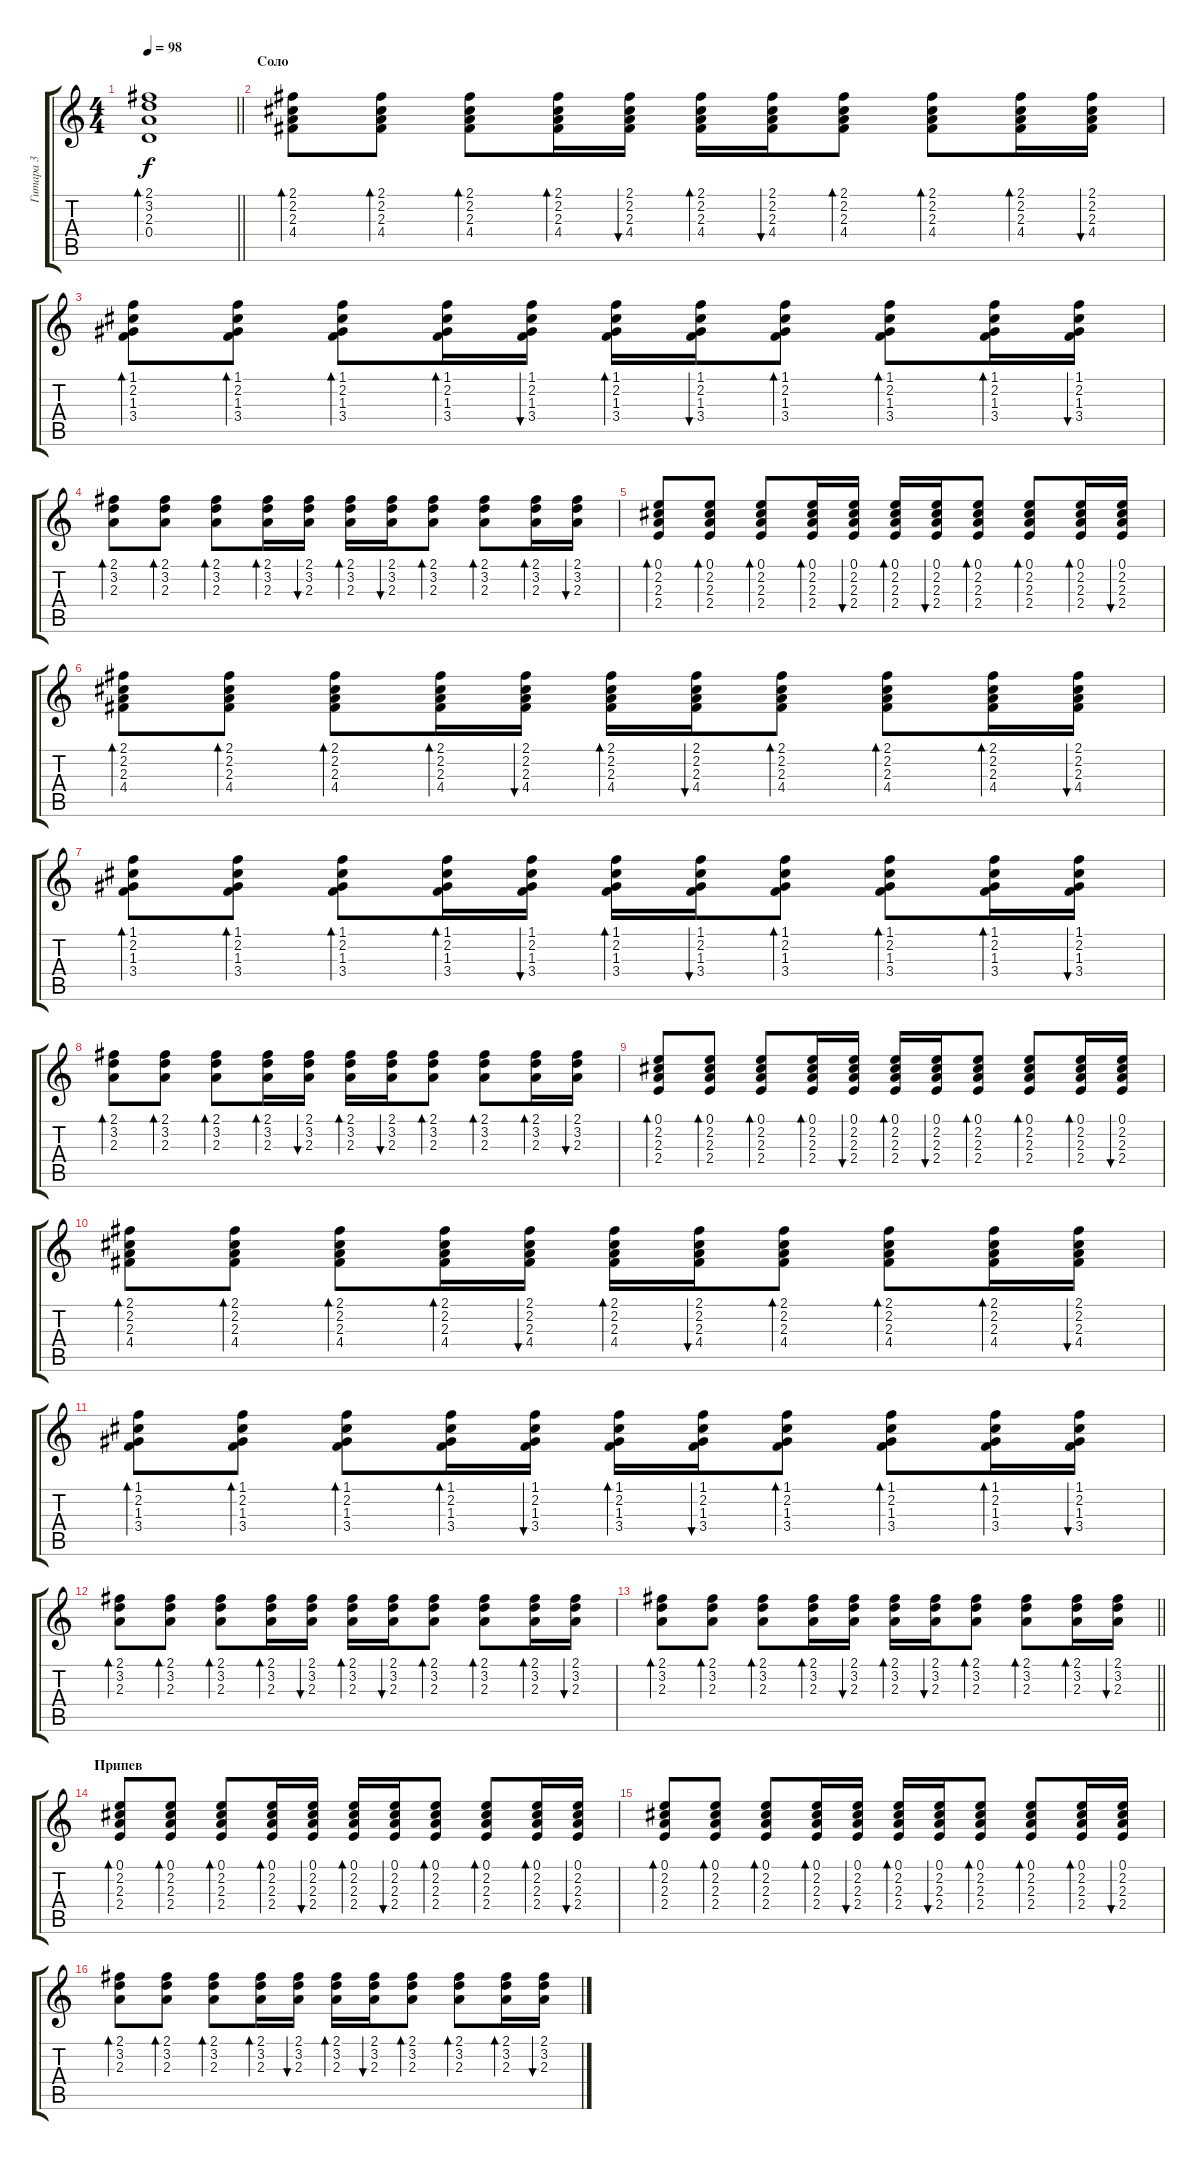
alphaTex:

\track ("Гитара 3" "Гитара 3") {instrument acousticguitarsteel}
\staff {score tabs}
\tuning (E4 B3 G3 D3 A2 E2) {hide}
\ts (4 4)
\tempo 98
\clef g2
\barLineRight lightlight
\ks c
(2.1 3.2 2.3 0.4).1{bd 60 dy f} |
\section ("" "Соло")
(2.1 2.2 2.3 4.4).8{bd 60} (2.1 2.2 2.3 4.4).8{bd 60} (2.1 2.2 2.3 4.4).8{bd 60} (2.1 2.2 2.3 4.4).16{bd 60} (2.1 2.2 2.3 4.4).16{bu 60} (2.1 2.2 2.3 4.4).16{bd 60} (2.1 2.2 2.3 4.4).16{bu 60} (2.1 2.2 2.3 4.4).8{bd 60} (2.1 2.2 2.3 4.4).8{bd 60} (2.1 2.2 2.3 4.4).16{bd 60} (2.1 2.2 2.3 4.4).16{bu 60} |
(1.1 2.2 1.3 3.4).8{bd 60} (1.1 2.2 1.3 3.4).8{bd 60} (1.1 2.2 1.3 3.4).8{bd 60} (1.1 2.2 1.3 3.4).16{bd 60} (1.1 2.2 1.3 3.4).16{bu 60} (1.1 2.2 1.3 3.4).16{bd 60} (1.1 2.2 1.3 3.4).16{bu 60} (1.1 2.2 1.3 3.4).8{bd 60} (1.1 2.2 1.3 3.4).8{bd 60} (1.1 2.2 1.3 3.4).16{bd 60} (1.1 2.2 1.3 3.4).16{bu 60} |
(2.1 3.2 2.3).8{bd 60} (2.1 3.2 2.3).8{bd 60} (2.1 3.2 2.3).8{bd 60} (2.1 3.2 2.3).16{bd 60} (2.1 3.2 2.3).16{bu 60} (2.1 3.2 2.3).16{bd 60} (2.1 3.2 2.3).16{bu 60} (2.1 3.2 2.3).8{bd 60} (2.1 3.2 2.3).8{bd 60} (2.1 3.2 2.3).16{bd 60} (2.1 3.2 2.3).16{bu 60} |
(0.1 2.2 2.3 2.4).8{bd 60} (0.1 2.2 2.3 2.4).8{bd 60} (0.1 2.2 2.3 2.4).8{bd 60} (0.1 2.2 2.3 2.4).16{bd 60} (0.1 2.2 2.3 2.4).16{bu 60} (0.1 2.2 2.3 2.4).16{bd 60} (0.1 2.2 2.3 2.4).16{bu 60} (0.1 2.2 2.3 2.4).8{bd 60} (0.1 2.2 2.3 2.4).8{bd 60} (0.1 2.2 2.3 2.4).16{bd 60} (0.1 2.2 2.3 2.4).16{bu 60} |
(2.1 2.2 2.3 4.4).8{bd 60} (2.1 2.2 2.3 4.4).8{bd 60} (2.1 2.2 2.3 4.4).8{bd 60} (2.1 2.2 2.3 4.4).16{bd 60} (2.1 2.2 2.3 4.4).16{bu 60} (2.1 2.2 2.3 4.4).16{bd 60} (2.1 2.2 2.3 4.4).16{bu 60} (2.1 2.2 2.3 4.4).8{bd 60} (2.1 2.2 2.3 4.4).8{bd 60} (2.1 2.2 2.3 4.4).16{bd 60} (2.1 2.2 2.3 4.4).16{bu 60} |
(1.1 2.2 1.3 3.4).8{bd 60} (1.1 2.2 1.3 3.4).8{bd 60} (1.1 2.2 1.3 3.4).8{bd 60} (1.1 2.2 1.3 3.4).16{bd 60} (1.1 2.2 1.3 3.4).16{bu 60} (1.1 2.2 1.3 3.4).16{bd 60} (1.1 2.2 1.3 3.4).16{bu 60} (1.1 2.2 1.3 3.4).8{bd 60} (1.1 2.2 1.3 3.4).8{bd 60} (1.1 2.2 1.3 3.4).16{bd 60} (1.1 2.2 1.3 3.4).16{bu 60} |
(2.1 3.2 2.3).8{bd 60} (2.1 3.2 2.3).8{bd 60} (2.1 3.2 2.3).8{bd 60} (2.1 3.2 2.3).16{bd 60} (2.1 3.2 2.3).16{bu 60} (2.1 3.2 2.3).16{bd 60} (2.1 3.2 2.3).16{bu 60} (2.1 3.2 2.3).8{bd 60} (2.1 3.2 2.3).8{bd 60} (2.1 3.2 2.3).16{bd 60} (2.1 3.2 2.3).16{bu 60} |
(0.1 2.2 2.3 2.4).8{bd 60} (0.1 2.2 2.3 2.4).8{bd 60} (0.1 2.2 2.3 2.4).8{bd 60} (0.1 2.2 2.3 2.4).16{bd 60} (0.1 2.2 2.3 2.4).16{bu 60} (0.1 2.2 2.3 2.4).16{bd 60} (0.1 2.2 2.3 2.4).16{bu 60} (0.1 2.2 2.3 2.4).8{bd 60} (0.1 2.2 2.3 2.4).8{bd 60} (0.1 2.2 2.3 2.4).16{bd 60} (0.1 2.2 2.3 2.4).16{bu 60} |
(2.1 2.2 2.3 4.4).8{bd 60} (2.1 2.2 2.3 4.4).8{bd 60} (2.1 2.2 2.3 4.4).8{bd 60} (2.1 2.2 2.3 4.4).16{bd 60} (2.1 2.2 2.3 4.4).16{bu 60} (2.1 2.2 2.3 4.4).16{bd 60} (2.1 2.2 2.3 4.4).16{bu 60} (2.1 2.2 2.3 4.4).8{bd 60} (2.1 2.2 2.3 4.4).8{bd 60} (2.1 2.2 2.3 4.4).16{bd 60} (2.1 2.2 2.3 4.4).16{bu 60} |
(1.1 2.2 1.3 3.4).8{bd 60} (1.1 2.2 1.3 3.4).8{bd 60} (1.1 2.2 1.3 3.4).8{bd 60} (1.1 2.2 1.3 3.4).16{bd 60} (1.1 2.2 1.3 3.4).16{bu 60} (1.1 2.2 1.3 3.4).16{bd 60} (1.1 2.2 1.3 3.4).16{bu 60} (1.1 2.2 1.3 3.4).8{bd 60} (1.1 2.2 1.3 3.4).8{bd 60} (1.1 2.2 1.3 3.4).16{bd 60} (1.1 2.2 1.3 3.4).16{bu 60} |
(2.1 3.2 2.3).8{bd 60} (2.1 3.2 2.3).8{bd 60} (2.1 3.2 2.3).8{bd 60} (2.1 3.2 2.3).16{bd 60} (2.1 3.2 2.3).16{bu 60} (2.1 3.2 2.3).16{bd 60} (2.1 3.2 2.3).16{bu 60} (2.1 3.2 2.3).8{bd 60} (2.1 3.2 2.3).8{bd 60} (2.1 3.2 2.3).16{bd 60} (2.1 3.2 2.3).16{bu 60} |
\barLineRight lightlight
(2.1 3.2 2.3).8{bd 60} (2.1 3.2 2.3).8{bd 60} (2.1 3.2 2.3).8{bd 60} (2.1 3.2 2.3).16{bd 60} (2.1 3.2 2.3).16{bu 60} (2.1 3.2 2.3).16{bd 60} (2.1 3.2 2.3).16{bu 60} (2.1 3.2 2.3).8{bd 60} (2.1 3.2 2.3).8{bd 60} (2.1 3.2 2.3).16{bd 60} (2.1 3.2 2.3).16{bu 60} |
\section ("" "Припев")
(0.1 2.2 2.3 2.4).8{bd 60 volume 12} (0.1 2.2 2.3 2.4).8{bd 60} (0.1 2.2 2.3 2.4).8{bd 60} (0.1 2.2 2.3 2.4).16{bd 60} (0.1 2.2 2.3 2.4).16{bu 60} (0.1 2.2 2.3 2.4).16{bd 60} (0.1 2.2 2.3 2.4).16{bu 60} (0.1 2.2 2.3 2.4).8{bd 60} (0.1 2.2 2.3 2.4).8{bd 60} (0.1 2.2 2.3 2.4).16{bd 60} (0.1 2.2 2.3 2.4).16{bu 60} |
(0.1 2.2 2.3 2.4).8{bd 60} (0.1 2.2 2.3 2.4).8{bd 60} (0.1 2.2 2.3 2.4).8{bd 60} (0.1 2.2 2.3 2.4).16{bd 60} (0.1 2.2 2.3 2.4).16{bu 60} (0.1 2.2 2.3 2.4).16{bd 60} (0.1 2.2 2.3 2.4).16{bu 60} (0.1 2.2 2.3 2.4).8{bd 60} (0.1 2.2 2.3 2.4).8{bd 60} (0.1 2.2 2.3 2.4).16{bd 60} (0.1 2.2 2.3 2.4).16{bu 60} |
(2.1 3.2 2.3).8{bd 60} (2.1 3.2 2.3).8{bd 60} (2.1 3.2 2.3).8{bd 60} (2.1 3.2 2.3).16{bd 60} (2.1 3.2 2.3).16{bu 60} (2.1 3.2 2.3).16{bd 60} (2.1 3.2 2.3).16{bu 60} (2.1 3.2 2.3).8{bd 60} (2.1 3.2 2.3).8{bd 60} (2.1 3.2 2.3).16{bd 60} (2.1 3.2 2.3).16{bu 60}
